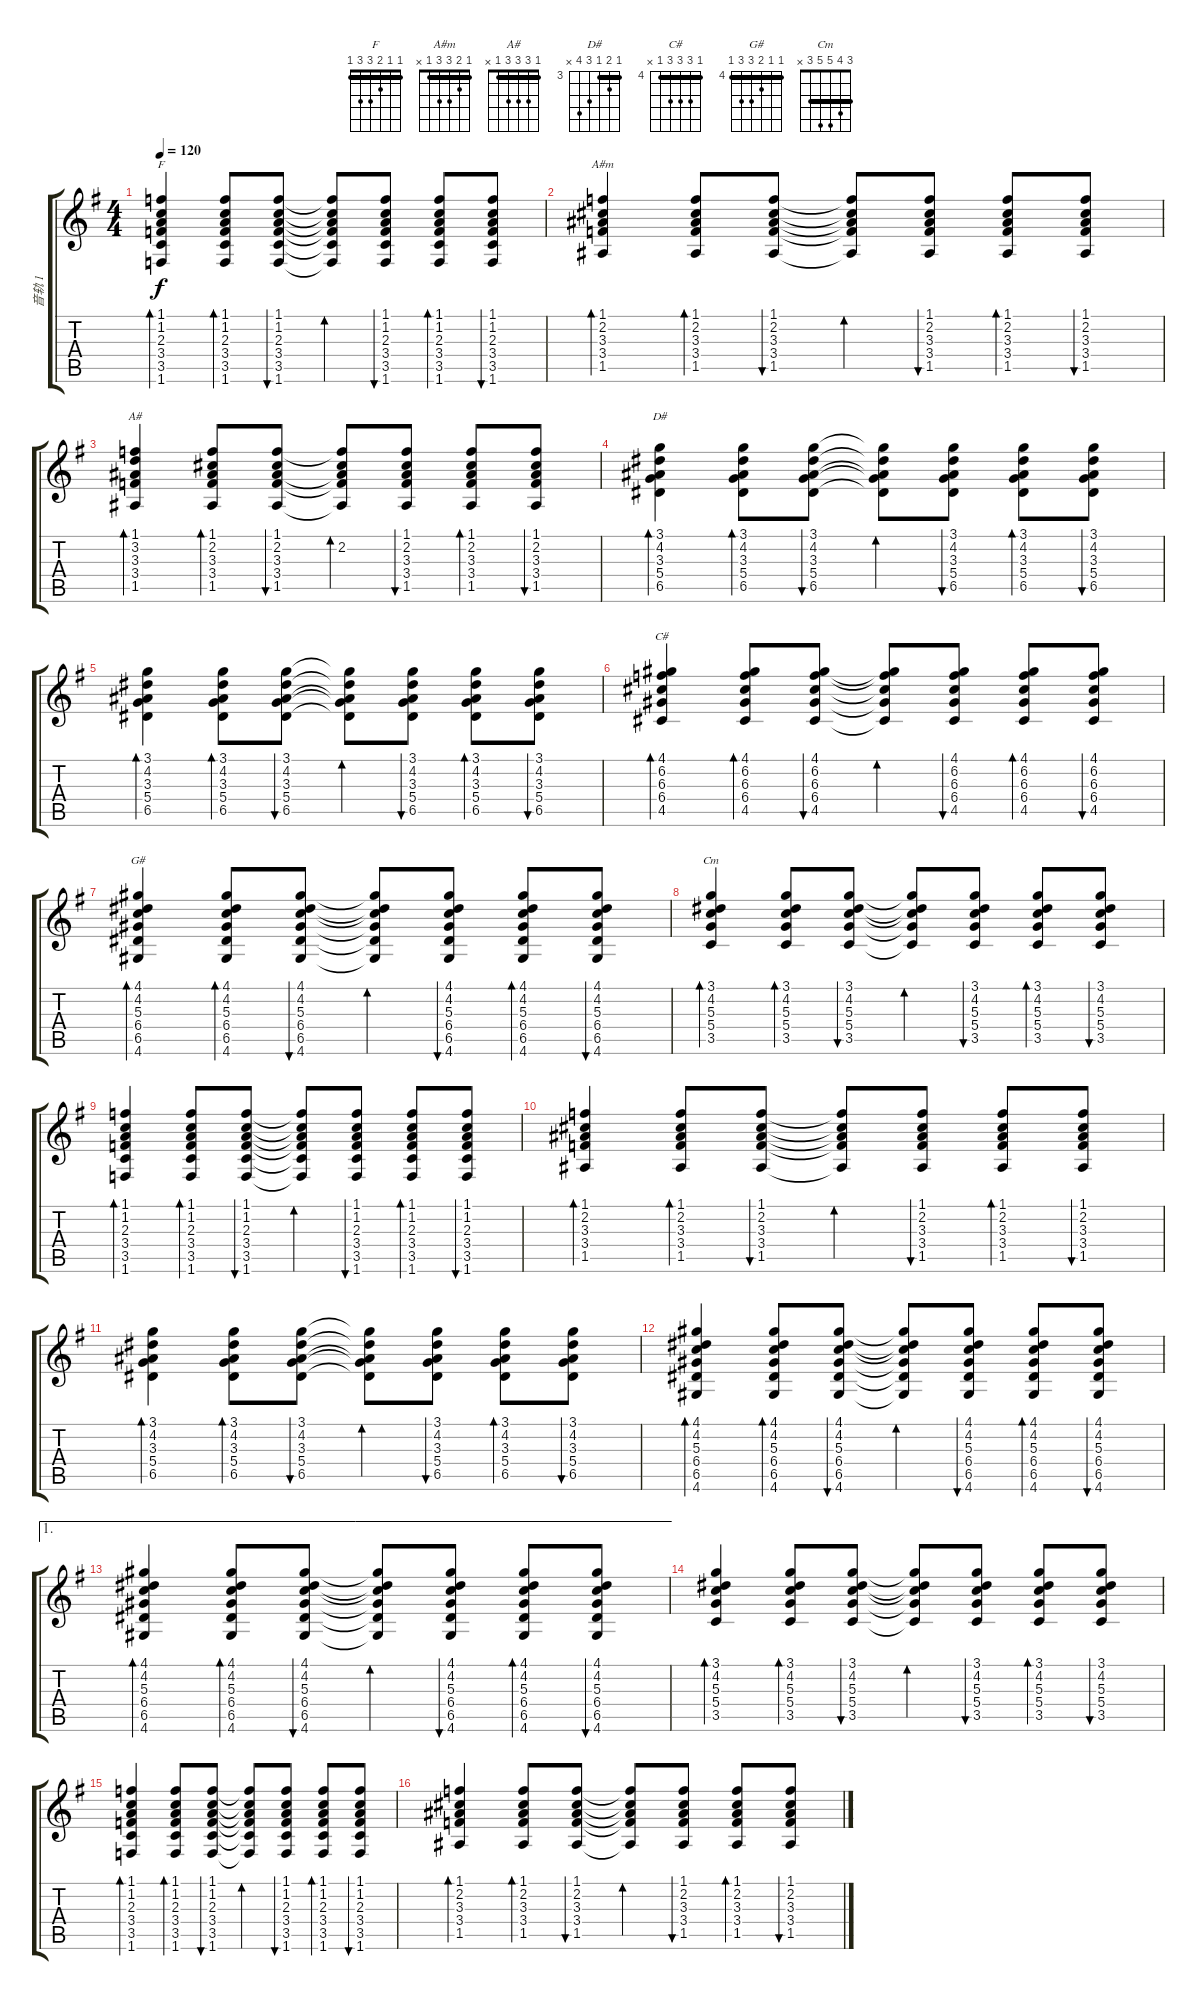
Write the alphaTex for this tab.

\track ("音轨 1" "音轨 1") {instrument acousticguitarsteel}
\staff {score tabs}
\tuning (E4 B3 G3 D3 A2 E2) {hide}
\chord ("F" 1 1 2 3 3 1) {barre 1}
\chord ("A#m" 1 2 3 3 1 x) {barre 1}
\chord ("A#" 1 3 3 3 1 x) {barre 1}
\chord ("D#" 3 4 3 5 6 x) {firstfret 3 barre 3}
\chord ("C#" 4 6 6 6 4 x) {firstfret 4 barre 4}
\chord ("G#" 4 4 5 6 6 4) {firstfret 4 barre 4}
\chord ("Cm" 3 4 5 5 3 x) {barre 3}
\ts (4 4)
\tempo 120
\clef g2
\ks g
(1.1 1.2 2.3 3.4 3.5 1.6).4{bd 60 ch "F" dy f} (1.1 1.2 2.3 3.4 3.5 1.6).8{bd 60} (1.1 1.2 2.3 3.4 3.5 1.6).8{bu 60} (1.1{t} 1.2{t} 2.3{t} 3.4{t} 3.5{t} 1.6{t}).8{bd 60} (1.1 1.2 2.3 3.4 3.5 1.6).8{bu 60} (1.1 1.2 2.3 3.4 3.5 1.6).8{bd 60} (1.1 1.2 2.3 3.4 3.5 1.6).8{bu 60} |
(1.1 2.2 3.3 3.4 1.5).4{bd 60 ch "A#m"} (1.1 2.2 3.3 3.4 1.5).8{bd 60} (1.1 2.2 3.3 3.4 1.5).8{bu 60} (1.1{t} 2.2{t} 3.3{t} 3.4{t} 1.5{t}).8{bd 60} (1.1 2.2 3.3 3.4 1.5).8{bu 60} (1.1 2.2 3.3 3.4 1.5).8{bd 60} (1.1 2.2 3.3 3.4 1.5).8{bu 60} |
(1.1 3.2 3.3 3.4 1.5).4{bd 60 ch "A#"} (1.1 2.2 3.3 3.4 1.5).8{bd 60} (1.1 2.2 3.3 3.4 1.5).8{bu 60} (1.1{t} 2.2 3.3{t} 3.4{t} 1.5{t}).8{bd 60 txt ""} (1.1 2.2 3.3 3.4 1.5).8{bu 60} (1.1 2.2 3.3 3.4 1.5).8{bd 60} (1.1 2.2 3.3 3.4 1.5).8{bu 60} |
(3.1 4.2 3.3 5.4 6.5).4{bd 60 ch "D#"} (3.1 4.2 3.3 5.4 6.5).8{bd 60} (3.1 4.2 3.3 5.4 6.5).8{bu 60} (3.1{t} 4.2{t} 3.3{t} 5.4{t} 6.5{t}).8{bd 60} (3.1 4.2 3.3 5.4 6.5).8{bu 60} (3.1 4.2 3.3 5.4 6.5).8{bd 60} (3.1 4.2 3.3 5.4 6.5).8{bu 60} |
(3.1 4.2 3.3 5.4 6.5).4{bd 60} (3.1 4.2 3.3 5.4 6.5).8{bd 60} (3.1 4.2 3.3 5.4 6.5).8{bu 60} (3.1{t} 4.2{t} 3.3{t} 5.4{t} 6.5{t}).8{bd 60} (3.1 4.2 3.3 5.4 6.5).8{bu 60} (3.1 4.2 3.3 5.4 6.5).8{bd 60} (3.1 4.2 3.3 5.4 6.5).8{bu 60} |
(4.1 6.2 6.3 6.4 4.5).4{bd 30 ch "C#"} (4.1 6.2 6.3 6.4 4.5).8{bd 60} (4.1 6.2 6.3 6.4 4.5).8{bu 60} (4.1{t} 6.2{t} 6.3{t} 6.4{t} 4.5{t}).8{bd 60} (4.1 6.2 6.3 6.4 4.5).8{bu 60} (4.1 6.2 6.3 6.4 4.5).8{bd 60} (4.1 6.2 6.3 6.4 4.5).8{bu 60} |
(4.1 4.2 5.3 6.4 6.5 4.6).4{bd 60 ch "G#"} (4.1 4.2 5.3 6.4 6.5 4.6).8{bd 60} (4.1 4.2 5.3 6.4 6.5 4.6).8{bu 60} (4.1{t} 4.2{t} 5.3{t} 6.4{t} 6.5{t} 4.6{t}).8{bd 60} (4.1 4.2 5.3 6.4 6.5 4.6).8{bu 60} (4.1 4.2 5.3 6.4 6.5 4.6).8{bd 60} (4.1 4.2 5.3 6.4 6.5 4.6).8{bu 60} |
(3.1 4.2 5.3 5.4 3.5).4{bd 60 ch "Cm"} (3.1 4.2 5.3 5.4 3.5).8{bd 60} (3.1 4.2 5.3 5.4 3.5).8{bu 60} (3.1{t} 4.2{t} 5.3{t} 5.4{t} 3.5{t}).8{bd 60} (3.1 4.2 5.3 5.4 3.5).8{bu 60} (3.1 4.2 5.3 5.4 3.5).8{bd 60} (3.1 4.2 5.3 5.4 3.5).8{bu 60} |
(1.1 1.2 2.3 3.4 3.5 1.6).4{bd 60} (1.1 1.2 2.3 3.4 3.5 1.6).8{bd 60} (1.1 1.2 2.3 3.4 3.5 1.6).8{bu 60} (1.1{t} 1.2{t} 2.3{t} 3.4{t} 3.5{t} 1.6{t}).8{bd 60} (1.1 1.2 2.3 3.4 3.5 1.6).8{bu 60} (1.1 1.2 2.3 3.4 3.5 1.6).8{bd 60} (1.1 1.2 2.3 3.4 3.5 1.6).8{bu 60} |
(1.1 2.2 3.3 3.4 1.5).4{bd 60} (1.1 2.2 3.3 3.4 1.5).8{bd 60} (1.1 2.2 3.3 3.4 1.5).8{bu 60} (1.1{t} 2.2{t} 3.3{t} 3.4{t} 1.5{t}).8{bd 60} (1.1 2.2 3.3 3.4 1.5).8{bu 60} (1.1 2.2 3.3 3.4 1.5).8{bd 60} (1.1 2.2 3.3 3.4 1.5).8{bu 60} |
(3.1 4.2 3.3 5.4 6.5).4{bd 60} (3.1 4.2 3.3 5.4 6.5).8{bd 60} (3.1 4.2 3.3 5.4 6.5).8{bu 60} (3.1{t} 4.2{t} 3.3{t} 5.4{t} 6.5{t}).8{bd 60} (3.1 4.2 3.3 5.4 6.5).8{bu 60} (3.1 4.2 3.3 5.4 6.5).8{bd 60} (3.1 4.2 3.3 5.4 6.5).8{bu 60} |
(4.1 4.2 5.3 6.4 6.5 4.6).4{bd 60} (4.1 4.2 5.3 6.4 6.5 4.6).8{bd 60} (4.1 4.2 5.3 6.4 6.5 4.6).8{bu 60} (4.1{t} 4.2{t} 5.3{t} 6.4{t} 6.5{t} 4.6{t}).8{bd 60} (4.1 4.2 5.3 6.4 6.5 4.6).8{bu 60} (4.1 4.2 5.3 6.4 6.5 4.6).8{bd 60} (4.1 4.2 5.3 6.4 6.5 4.6).8{bu 60} |
\ae 1
(4.1 4.2 5.3 6.4 6.5 4.6).4{bd 60} (4.1 4.2 5.3 6.4 6.5 4.6).8{bd 60} (4.1 4.2 5.3 6.4 6.5 4.6).8{bu 60} (4.1{t} 4.2{t} 5.3{t} 6.4{t} 6.5{t} 4.6{t}).8{bd 60} (4.1 4.2 5.3 6.4 6.5 4.6).8{bu 60} (4.1 4.2 5.3 6.4 6.5 4.6).8{bd 60} (4.1 4.2 5.3 6.4 6.5 4.6).8{bu 60} |
(3.1 4.2 5.3 5.4 3.5).4{bd 60} (3.1 4.2 5.3 5.4 3.5).8{bd 60} (3.1 4.2 5.3 5.4 3.5).8{bu 60} (3.1{t} 4.2{t} 5.3{t} 5.4{t} 3.5{t}).8{bd 60} (3.1 4.2 5.3 5.4 3.5).8{bu 60} (3.1 4.2 5.3 5.4 3.5).8{bd 60} (3.1 4.2 5.3 5.4 3.5).8{bu 60} |
(1.1 1.2 2.3 3.4 3.5 1.6).4{bd 60} (1.1 1.2 2.3 3.4 3.5 1.6).8{bd 60} (1.1 1.2 2.3 3.4 3.5 1.6).8{bu 60} (1.1{t} 1.2{t} 2.3{t} 3.4{t} 3.5{t} 1.6{t}).8{bd 60} (1.1 1.2 2.3 3.4 3.5 1.6).8{bu 60} (1.1 1.2 2.3 3.4 3.5 1.6).8{bd 60} (1.1 1.2 2.3 3.4 3.5 1.6).8{bu 60} |
(1.1 2.2 3.3 3.4 1.5).4{bd 60} (1.1 2.2 3.3 3.4 1.5).8{bd 60} (1.1 2.2 3.3 3.4 1.5).8{bu 60} (1.1{t} 2.2{t} 3.3{t} 3.4{t} 1.5{t}).8{bd 60} (1.1 2.2 3.3 3.4 1.5).8{bu 60} (1.1 2.2 3.3 3.4 1.5).8{bd 60} (1.1 2.2 3.3 3.4 1.5).8{bu 60}
